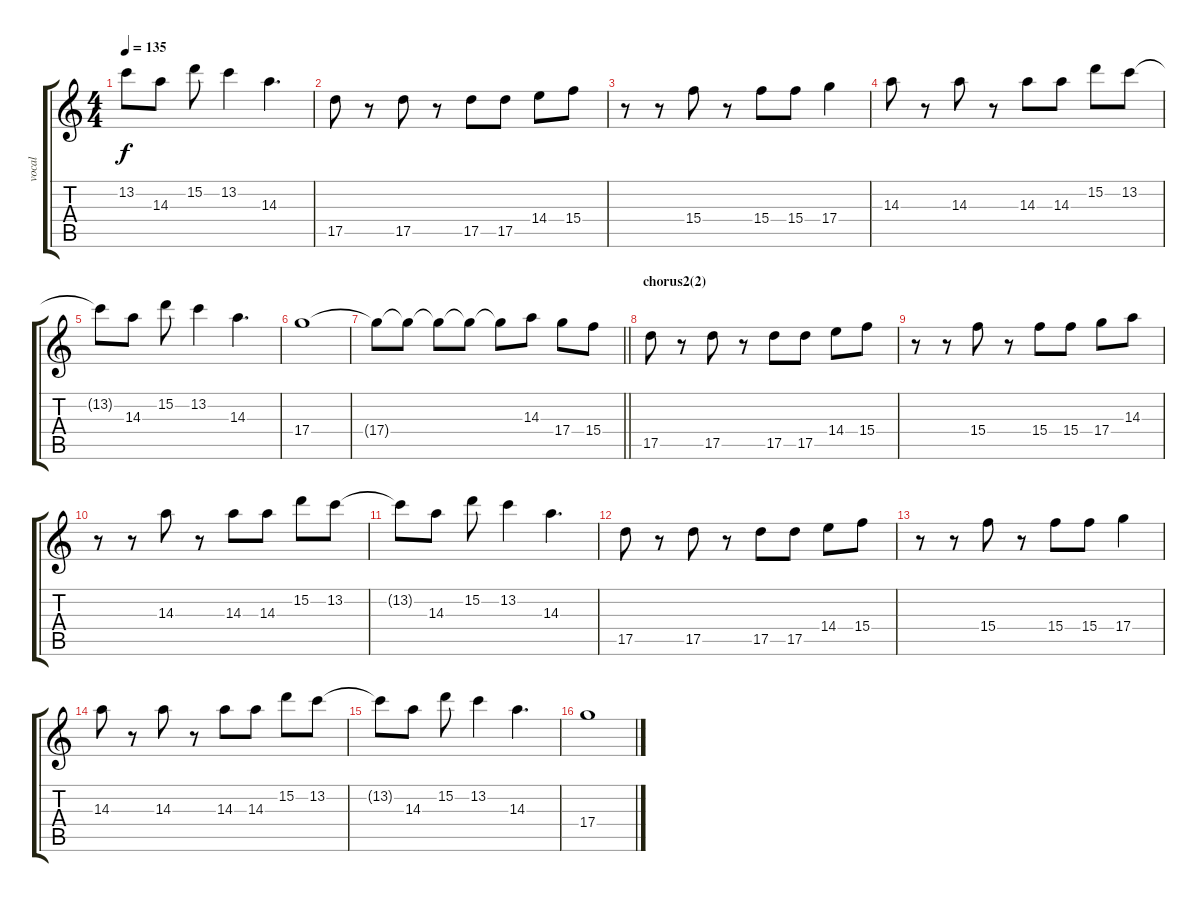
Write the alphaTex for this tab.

\track ("vocal" "vocal") {instrument distortionguitar}
\staff {score tabs}
\tuning (E4 B3 G3 D3 A2 E2) {hide}
\ts (4 4)
\tempo 135
\clef g2
\ks c
13.2{t}.8{dy f} 14.3.8 15.2.8 13.2.4 14.3.4{d} |
17.5.8 r.8 17.5.8 r.8 17.5.8 17.5.8 14.4.8 15.4.8 |
r.8 r.8 15.4.8 r.8 15.4.8 15.4.8 17.4.4 |
14.3.8 r.8 14.3.8 r.8 14.3.8 14.3.8 15.2.8 13.2.8 |
13.2{t}.8 14.3.8 15.2.8 13.2.4 14.3.4{d} |
17.4.1 |
\barLineRight lightlight
17.4{t}.8 17.4{t}.8 17.4{t}.8 17.4{t}.8 17.4{t}.8 14.3.8 17.4.8 15.4.8 |
\section ("" "chorus2(2)")
17.5.8 r.8 17.5.8 r.8 17.5.8 17.5.8 14.4.8 15.4.8 |
r.8 r.8 15.4.8 r.8 15.4.8 15.4.8 17.4.8 14.3.8 |
r.8 r.8 14.3.8 r.8 14.3.8 14.3.8 15.2.8 13.2.8 |
13.2{t}.8 14.3.8 15.2.8 13.2.4 14.3.4{d} |
17.5.8 r.8 17.5.8 r.8 17.5.8 17.5.8 14.4.8 15.4.8 |
r.8 r.8 15.4.8 r.8 15.4.8 15.4.8 17.4.4 |
14.3.8 r.8 14.3.8 r.8 14.3.8 14.3.8 15.2.8 13.2.8 |
13.2{t}.8 14.3.8 15.2.8 13.2.4 14.3.4{d} |
17.4.1
